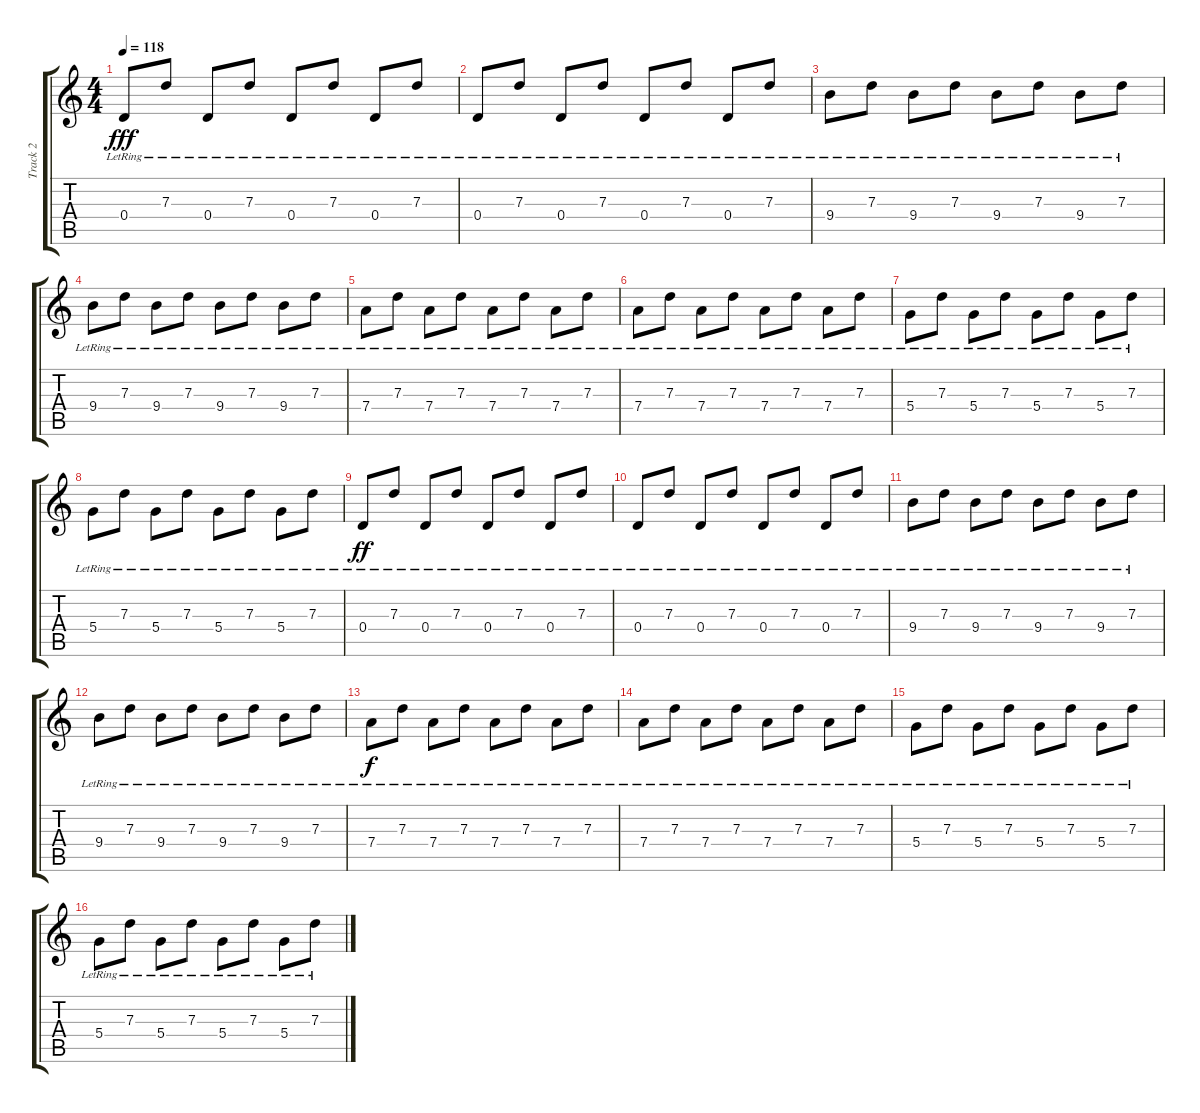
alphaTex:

\track ("Track 2" "Track 2") {instrument electricbassfinger}
\staff {score tabs}
\tuning (E4 B3 G3 D3 A2 E2) {hide}
\ts (4 4)
\tempo 118
\clef g2
\ks c
0.4{lr}.8{dy fff} 7.3{lr}.8 0.4{lr}.8 7.3{lr}.8 0.4{lr}.8 7.3{lr}.8 0.4{lr}.8 7.3{lr}.8 |
0.4{lr}.8 7.3{lr}.8 0.4{lr}.8 7.3{lr}.8 0.4{lr}.8 7.3{lr}.8 0.4{lr}.8 7.3{lr}.8 |
9.4{lr}.8 7.3{lr}.8 9.4{lr}.8 7.3{lr}.8 9.4{lr}.8 7.3{lr}.8 9.4{lr}.8 7.3{lr}.8 |
9.4{lr}.8 7.3{lr}.8 9.4{lr}.8 7.3{lr}.8 9.4{lr}.8 7.3{lr}.8 9.4{lr}.8 7.3{lr}.8 |
7.4{lr}.8 7.3{lr}.8 7.4{lr}.8 7.3{lr}.8 7.4{lr}.8 7.3{lr}.8 7.4{lr}.8 7.3{lr}.8 |
7.4{lr}.8 7.3{lr}.8 7.4{lr}.8 7.3{lr}.8 7.4{lr}.8 7.3{lr}.8 7.4{lr}.8 7.3{lr}.8 |
5.4{lr}.8 7.3{lr}.8 5.4{lr}.8 7.3{lr}.8 5.4{lr}.8 7.3{lr}.8 5.4{lr}.8 7.3{lr}.8 |
5.4{lr}.8 7.3{lr}.8 5.4{lr}.8 7.3{lr}.8 5.4{lr}.8 7.3{lr}.8 5.4{lr}.8 7.3{lr}.8 |
0.4{lr}.8{dy ff volume 16} 7.3{lr}.8 0.4{lr}.8 7.3{lr}.8 0.4{lr}.8 7.3{lr}.8 0.4{lr}.8 7.3{lr}.8 |
0.4{lr}.8 7.3{lr}.8 0.4{lr}.8 7.3{lr}.8 0.4{lr}.8 7.3{lr}.8 0.4{lr}.8 7.3{lr}.8 |
9.4{lr}.8 7.3{lr}.8 9.4{lr}.8 7.3{lr}.8 9.4{lr}.8 7.3{lr}.8 9.4{lr}.8 7.3{lr}.8 |
9.4{lr}.8 7.3{lr}.8 9.4{lr}.8 7.3{lr}.8 9.4{lr}.8 7.3{lr}.8 9.4{lr}.8 7.3{lr}.8 |
7.4{lr}.8{dy f} 7.3{lr}.8 7.4{lr}.8 7.3{lr}.8 7.4{lr}.8 7.3{lr}.8 7.4{lr}.8 7.3{lr}.8 |
7.4{lr}.8 7.3{lr}.8 7.4{lr}.8 7.3{lr}.8 7.4{lr}.8 7.3{lr}.8 7.4{lr}.8 7.3{lr}.8 |
5.4{lr}.8 7.3{lr}.8 5.4{lr}.8 7.3{lr}.8 5.4{lr}.8 7.3{lr}.8 5.4{lr}.8 7.3{lr}.8 |
5.4{lr}.8 7.3{lr}.8 5.4{lr}.8 7.3{lr}.8 5.4{lr}.8 7.3{lr}.8 5.4{lr}.8 7.3{lr}.8
